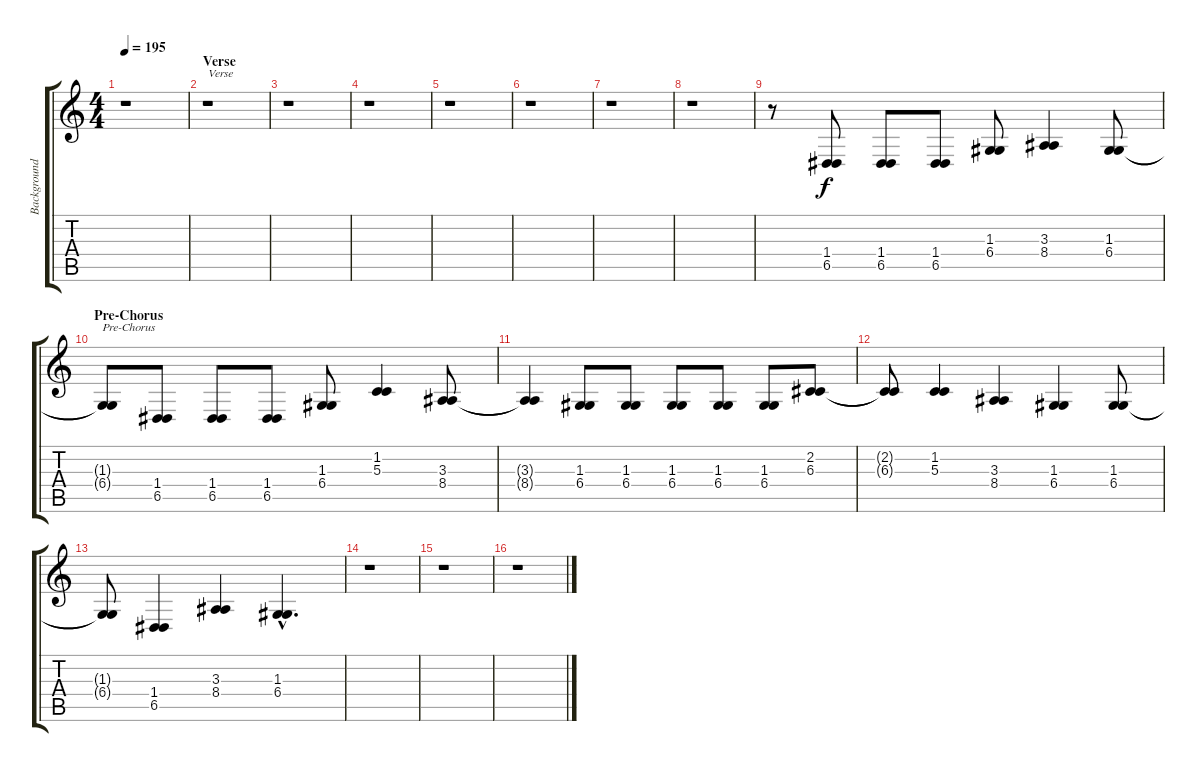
\track ("Background Vocal" "Background") {instrument oboe}
\staff {score tabs}
\tuning (E4 B3 G3 D3 A2 E2) {hide}
\ts (4 4)
\tempo 195
\clef g2
\ks c
r.1{dy f} |
\section ("" "Verse")
r.1{txt "Verse"} |
r.1 |
r.1 |
r.1 |
r.1 |
r.1 |
r.1 |
r.8 (1.4 6.5).8 (1.4 6.5).8 (1.4 6.5).8 (1.3 6.4).8 (3.3 8.4).4 (1.3 6.4).8 |
\section ("" "Pre-Chorus")
(1.3{t} 6.4{t}).8{txt "Pre-Chorus"} (1.4 6.5).8 (1.4 6.5).8 (1.4 6.5).8 (1.3 6.4).8 (1.2 5.3).4 (3.3 8.4).8 |
(3.3{t} 8.4{t}).4 (1.3 6.4).8 (1.3 6.4).8 (1.3 6.4).8 (1.3 6.4).8 (1.3 6.4).8 (2.2 6.3).8 |
(2.2{t} 6.3{t}).8 (1.2 5.3).4 (3.3 8.4).4 (1.3 6.4).4 (1.3 6.4).8 |
(1.3{t} 6.4{t}).8 (1.4 6.5).4 (3.3 8.4).4 (1.3{hac} 6.4{hac}).4{d} |
r.1 |
r.1 |
r.1
